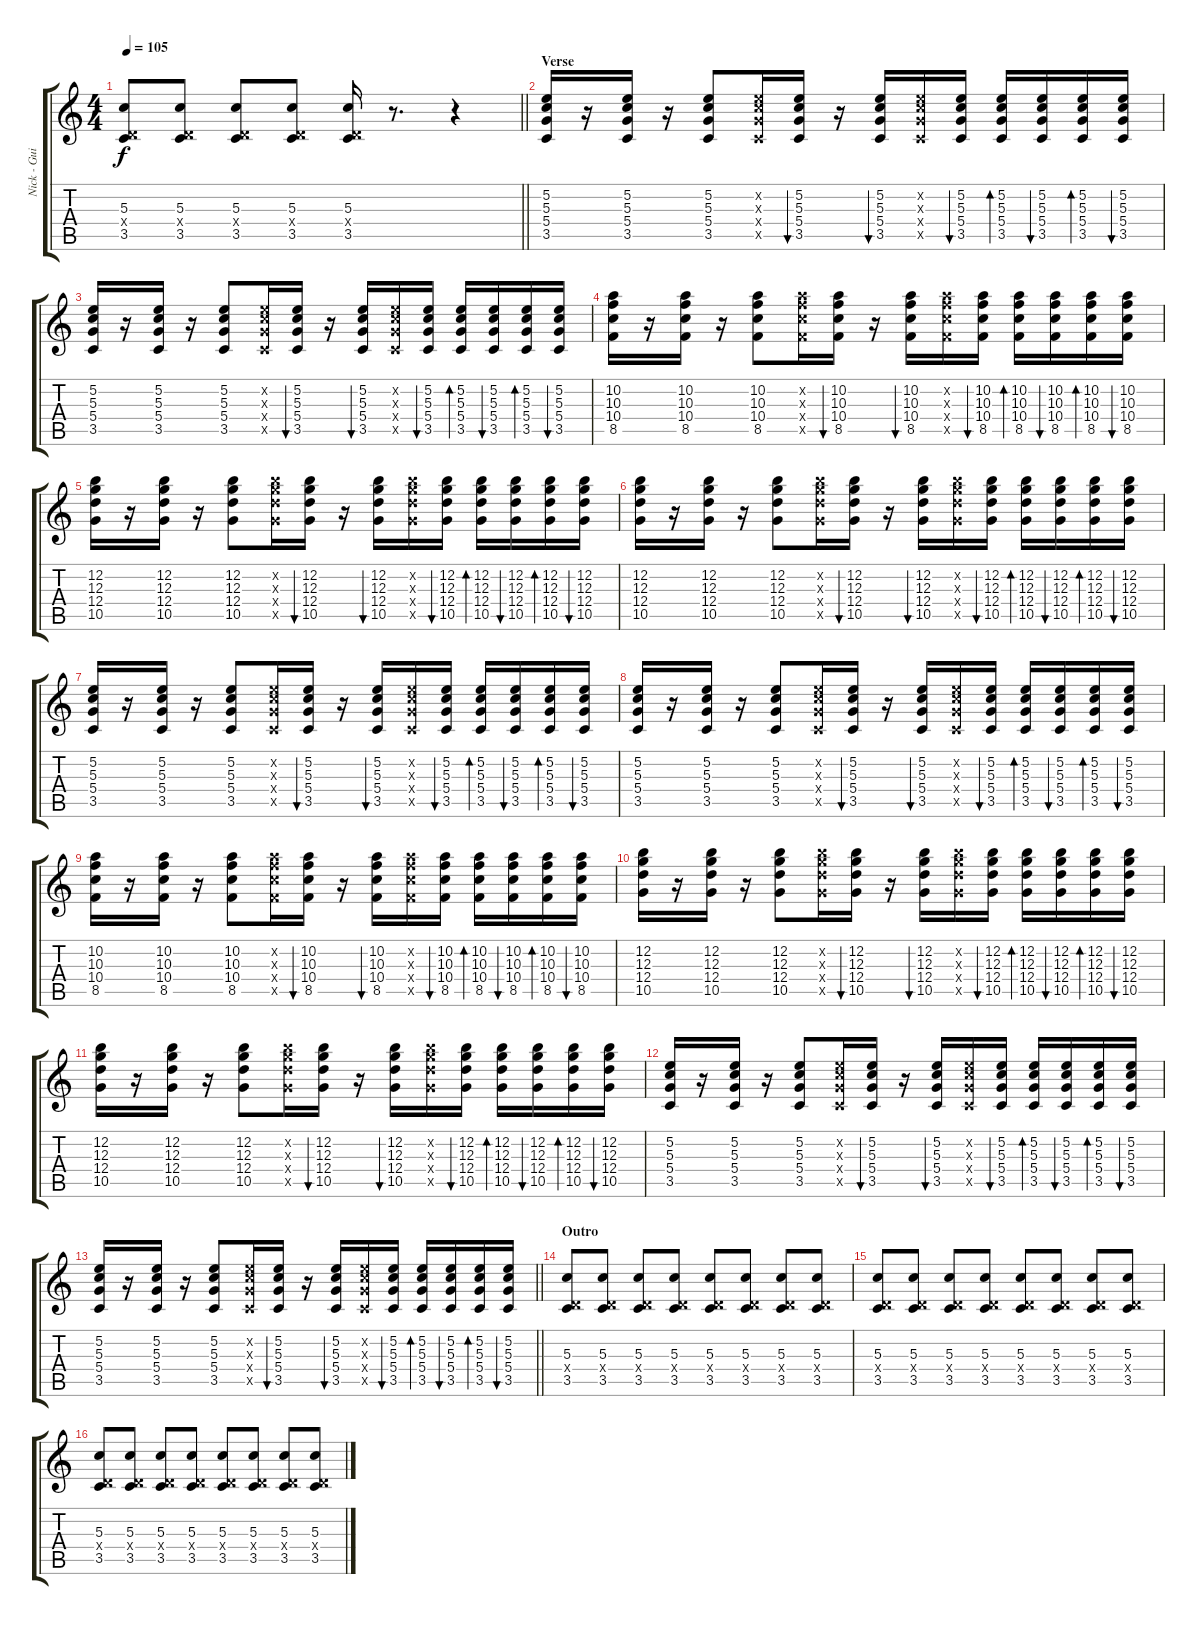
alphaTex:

\track ("Nick - Guitar RSE" "Nick - Gui") {instrument overdrivenguitar}
\staff {score tabs}
\tuning (E4 B3 G3 D3 A2 E2) {hide}
\ts (4 4)
\tempo 105
\clef g2
\barLineRight lightlight
\ks c
(5.3 0.4{x} 3.5).8{dy f} (5.3 0.4{x} 3.5).8 (5.3 0.4{x} 3.5).8 (5.3 0.4{x} 3.5).8 (5.3 0.4{x} 3.5).16 r.8{d} r.4 |
\section ("" "Verse")
(5.2 5.3 5.4 3.5).16{instrument overdrivenguitar} r.16 (5.2 5.3 5.4 3.5).16 r.16 (5.2 5.3 5.4 3.5).8 (5.2{x} 5.3{x} 5.4{x} 3.5{x}).16 (5.2 5.3 5.4 3.5).16{bu 60} r.16 (5.2 5.3 5.4 3.5).16{bu 60} (5.2{x} 5.3{x} 5.4{x} 3.5{x}).16 (5.2 5.3 5.4 3.5).16{bu 60} (5.2 5.3 5.4 3.5).16{bd 60} (5.2 5.3 5.4 3.5).16{bu 60} (5.2 5.3 5.4 3.5).16{bd 60} (5.2 5.3 5.4 3.5).16{bu 60} |
(5.2 5.3 5.4 3.5).16 r.16 (5.2 5.3 5.4 3.5).16 r.16 (5.2 5.3 5.4 3.5).8 (5.2{x} 5.3{x} 5.4{x} 3.5{x}).16 (5.2 5.3 5.4 3.5).16{bu 60} r.16 (5.2 5.3 5.4 3.5).16{bu 60} (5.2{x} 5.3{x} 5.4{x} 3.5{x}).16 (5.2 5.3 5.4 3.5).16{bu 60} (5.2 5.3 5.4 3.5).16{bd 60} (5.2 5.3 5.4 3.5).16{bu 60} (5.2 5.3 5.4 3.5).16{bd 60} (5.2 5.3 5.4 3.5).16{bu 60} |
(10.2 10.3 10.4 8.5).16 r.16 (10.2 10.3 10.4 8.5).16 r.16 (10.2 10.3 10.4 8.5).8 (10.2{x} 10.3{x} 10.4{x} 8.5{x}).16 (10.2 10.3 10.4 8.5).16{bu 60} r.16 (10.2 10.3 10.4 8.5).16{bu 60} (10.2{x} 10.3{x} 10.4{x} 8.5{x}).16 (10.2 10.3 10.4 8.5).16{bu 60} (10.2 10.3 10.4 8.5).16{bd 60} (10.2 10.3 10.4 8.5).16{bu 60} (10.2 10.3 10.4 8.5).16{bd 60} (10.2 10.3 10.4 8.5).16{bu 60} |
(12.2 12.3 12.4 10.5).16 r.16 (12.2 12.3 12.4 10.5).16 r.16 (12.2 12.3 12.4 10.5).8 (12.2{x} 12.3{x} 12.4{x} 10.5{x}).16 (12.2 12.3 12.4 10.5).16{bu 60} r.16 (12.2 12.3 12.4 10.5).16{bu 60} (12.2{x} 12.3{x} 12.4{x} 10.5{x}).16 (12.2 12.3 12.4 10.5).16{bu 60} (12.2 12.3 12.4 10.5).16{bd 60} (12.2 12.3 12.4 10.5).16{bu 60} (12.2 12.3 12.4 10.5).16{bd 60} (12.2 12.3 12.4 10.5).16{bu 60} |
(12.2 12.3 12.4 10.5).16 r.16 (12.2 12.3 12.4 10.5).16 r.16 (12.2 12.3 12.4 10.5).8 (12.2{x} 12.3{x} 12.4{x} 10.5{x}).16 (12.2 12.3 12.4 10.5).16{bu 60} r.16 (12.2 12.3 12.4 10.5).16{bu 60} (12.2{x} 12.3{x} 12.4{x} 10.5{x}).16 (12.2 12.3 12.4 10.5).16{bu 60} (12.2 12.3 12.4 10.5).16{bd 60} (12.2 12.3 12.4 10.5).16{bu 60} (12.2 12.3 12.4 10.5).16{bd 60} (12.2 12.3 12.4 10.5).16{bu 60} |
(5.2 5.3 5.4 3.5).16 r.16 (5.2 5.3 5.4 3.5).16 r.16 (5.2 5.3 5.4 3.5).8 (5.2{x} 5.3{x} 5.4{x} 3.5{x}).16 (5.2 5.3 5.4 3.5).16{bu 60} r.16 (5.2 5.3 5.4 3.5).16{bu 60} (5.2{x} 5.3{x} 5.4{x} 3.5{x}).16 (5.2 5.3 5.4 3.5).16{bu 60} (5.2 5.3 5.4 3.5).16{bd 60} (5.2 5.3 5.4 3.5).16{bu 60} (5.2 5.3 5.4 3.5).16{bd 60} (5.2 5.3 5.4 3.5).16{bu 60} |
(5.2 5.3 5.4 3.5).16 r.16 (5.2 5.3 5.4 3.5).16 r.16 (5.2 5.3 5.4 3.5).8 (5.2{x} 5.3{x} 5.4{x} 3.5{x}).16 (5.2 5.3 5.4 3.5).16{bu 60} r.16 (5.2 5.3 5.4 3.5).16{bu 60} (5.2{x} 5.3{x} 5.4{x} 3.5{x}).16 (5.2 5.3 5.4 3.5).16{bu 60} (5.2 5.3 5.4 3.5).16{bd 60} (5.2 5.3 5.4 3.5).16{bu 60} (5.2 5.3 5.4 3.5).16{bd 60} (5.2 5.3 5.4 3.5).16{bu 60} |
(10.2 10.3 10.4 8.5).16 r.16 (10.2 10.3 10.4 8.5).16 r.16 (10.2 10.3 10.4 8.5).8 (10.2{x} 10.3{x} 10.4{x} 8.5{x}).16 (10.2 10.3 10.4 8.5).16{bu 60} r.16 (10.2 10.3 10.4 8.5).16{bu 60} (10.2{x} 10.3{x} 10.4{x} 8.5{x}).16 (10.2 10.3 10.4 8.5).16{bu 60} (10.2 10.3 10.4 8.5).16{bd 60} (10.2 10.3 10.4 8.5).16{bu 60} (10.2 10.3 10.4 8.5).16{bd 60} (10.2 10.3 10.4 8.5).16{bu 60} |
(12.2 12.3 12.4 10.5).16 r.16 (12.2 12.3 12.4 10.5).16 r.16 (12.2 12.3 12.4 10.5).8 (12.2{x} 12.3{x} 12.4{x} 10.5{x}).16 (12.2 12.3 12.4 10.5).16{bu 60} r.16 (12.2 12.3 12.4 10.5).16{bu 60} (12.2{x} 12.3{x} 12.4{x} 10.5{x}).16 (12.2 12.3 12.4 10.5).16{bu 60} (12.2 12.3 12.4 10.5).16{bd 60} (12.2 12.3 12.4 10.5).16{bu 60} (12.2 12.3 12.4 10.5).16{bd 60} (12.2 12.3 12.4 10.5).16{bu 60} |
(12.2 12.3 12.4 10.5).16 r.16 (12.2 12.3 12.4 10.5).16 r.16 (12.2 12.3 12.4 10.5).8 (12.2{x} 12.3{x} 12.4{x} 10.5{x}).16 (12.2 12.3 12.4 10.5).16{bu 60} r.16 (12.2 12.3 12.4 10.5).16{bu 60} (12.2{x} 12.3{x} 12.4{x} 10.5{x}).16 (12.2 12.3 12.4 10.5).16{bu 60} (12.2 12.3 12.4 10.5).16{bd 60} (12.2 12.3 12.4 10.5).16{bu 60} (12.2 12.3 12.4 10.5).16{bd 60} (12.2 12.3 12.4 10.5).16{bu 60} |
(5.2 5.3 5.4 3.5).16 r.16 (5.2 5.3 5.4 3.5).16 r.16 (5.2 5.3 5.4 3.5).8 (5.2{x} 5.3{x} 5.4{x} 3.5{x}).16 (5.2 5.3 5.4 3.5).16{bu 60} r.16 (5.2 5.3 5.4 3.5).16{bu 60} (5.2{x} 5.3{x} 5.4{x} 3.5{x}).16 (5.2 5.3 5.4 3.5).16{bu 60} (5.2 5.3 5.4 3.5).16{bd 60} (5.2 5.3 5.4 3.5).16{bu 60} (5.2 5.3 5.4 3.5).16{bd 60} (5.2 5.3 5.4 3.5).16{bu 60} |
\barLineRight lightlight
(5.2 5.3 5.4 3.5).16 r.16 (5.2 5.3 5.4 3.5).16 r.16 (5.2 5.3 5.4 3.5).8 (5.2{x} 5.3{x} 5.4{x} 3.5{x}).16 (5.2 5.3 5.4 3.5).16{bu 60} r.16 (5.2 5.3 5.4 3.5).16{bu 60} (5.2{x} 5.3{x} 5.4{x} 3.5{x}).16 (5.2 5.3 5.4 3.5).16{bu 60} (5.2 5.3 5.4 3.5).16{bd 60} (5.2 5.3 5.4 3.5).16{bu 60} (5.2 5.3 5.4 3.5).16{bd 60} (5.2 5.3 5.4 3.5).16{bu 60} |
\section ("" "Outro")
(5.3 0.4{x} 3.5).8{instrument overdrivenguitar} (5.3 0.4{x} 3.5).8 (5.3 0.4{x} 3.5).8 (5.3 0.4{x} 3.5).8 (5.3 0.4{x} 3.5).8 (5.3 0.4{x} 3.5).8 (5.3 0.4{x} 3.5).8 (5.3 0.4{x} 3.5).8 |
(5.3 0.4{x} 3.5).8 (5.3 0.4{x} 3.5).8 (5.3 0.4{x} 3.5).8 (5.3 0.4{x} 3.5).8 (5.3 0.4{x} 3.5).8 (5.3 0.4{x} 3.5).8 (5.3 0.4{x} 3.5).8 (5.3 0.4{x} 3.5).8 |
(5.3 0.4{x} 3.5).8 (5.3 0.4{x} 3.5).8 (5.3 0.4{x} 3.5).8 (5.3 0.4{x} 3.5).8 (5.3 0.4{x} 3.5).8 (5.3 0.4{x} 3.5).8 (5.3 0.4{x} 3.5).8 (5.3 0.4{x} 3.5).8
